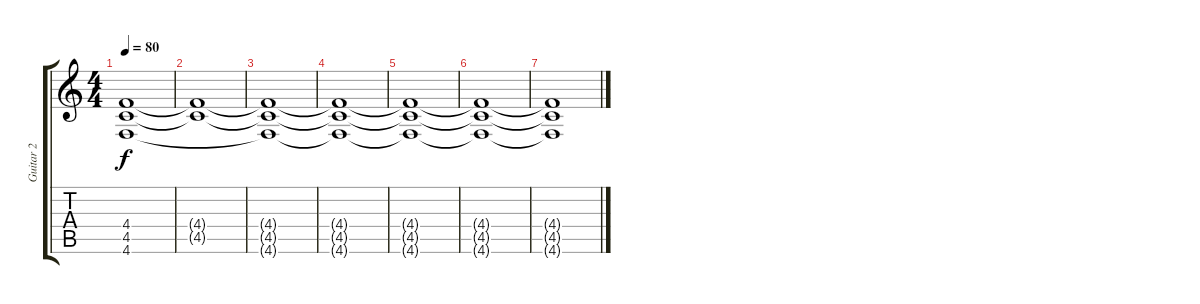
\track ("Guitar 2" "Guitar 2") {instrument distortionguitar}
\staff {score tabs}
\tuning (Eb4 Bb3 Gb3 Db3 Ab2 Db2) {hide}
\ts (4 4)
\tempo 80
\clef g2
\ks c
(4.4 4.5 4.6).1{dy f volume 0 instrument distortionguitar} |
(4.4{t} 4.5{t}).1 |
(4.4{t} 4.5{t} 4.6{t}).1 |
(4.4{t} 4.5{t} 4.6{t}).1 |
(4.4{t} 4.5{t} 4.6{t}).1 |
(4.4{t} 4.5{t} 4.6{t}).1 |
(4.4{t} 4.5{t} 4.6{t}).1
